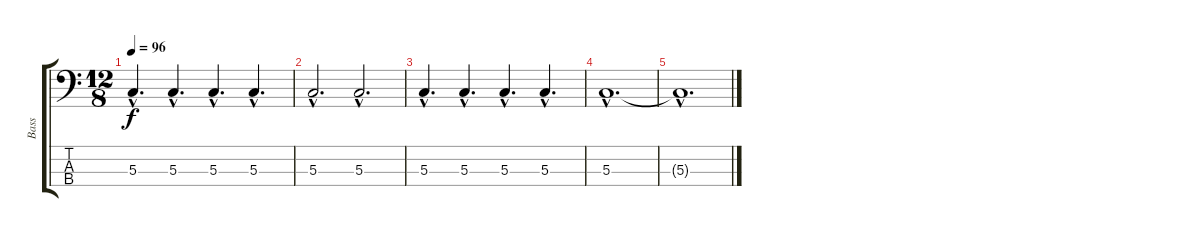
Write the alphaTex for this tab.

\track ("Bass" "Bass") {instrument electricbasspick}
\staff {score tabs}
\tuning (F2 C2 G1 C1) {hide}
\ts (12 8)
\tempo 96
\clef f4
\ks c
5.3{hac}.4{d dy f} 5.3{hac}.4{d} 5.3{hac}.4{d} 5.3{hac}.4{d} |
5.3{hac}.2{d} 5.3{hac}.2{d} |
5.3{hac}.4{d} 5.3{hac}.4{d} 5.3{hac}.4{d} 5.3{hac}.4{d} |
5.3{hac}.1{d} |
5.3{hac t}.1{d}
